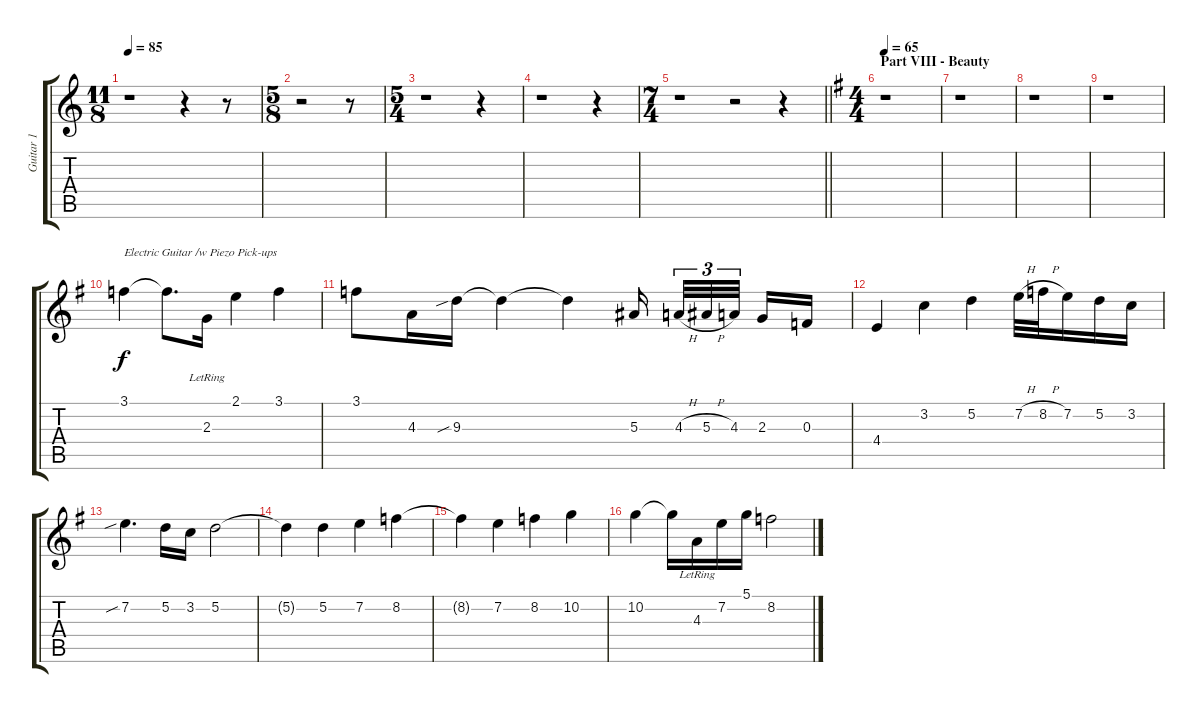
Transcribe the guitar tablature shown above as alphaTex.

\track ("Guitar 1" "Guitar 1") {instrument distortionguitar}
\staff {score tabs}
\tuning (D4 A3 F3 C3 G2 D2) {hide}
\ts (11 8)
\tempo 85
\clef g2
\ks aminor
r.1{dy fff} r.4 r.8 |
\ts (5 8)
r.2 r.8 |
\ts (5 4)
r.1 r.4 |
r.1 r.4 |
\ts (7 4)
\barLineRight lightlight
r.1 r.2 r.4 |
\ts (4 4)
\section ("" "Part VIII - Beauty")
\tempo 65
\ks eminor
r.1 |
r.1 |
r.1 |
r.1 |
3.1.4{txt "Electric Guitar /w Piezo Pick-ups" dy f balance 4 instrument acousticguitarsteel} 3.1{t}.8{d} 2.3{lr}.16 2.1.4 3.1.4 |
3.1.8 4.3.16 9.3{sib}.16 9.3{t}.4 9.3{t}.4 5.3.16{beam splitsecondary} 4.3{h}.32{tu (3 2)} 5.3{h}.32{tu (3 2)} 4.3.32{tu (3 2) beam splitsecondary} 2.3.16 0.3.16 |
4.4.4 3.2.4 5.2.4 7.2{h}.32 8.2{h}.32 7.2.16 5.2.16 3.2.16 |
7.2{sib}.4{d} 5.2.16 3.2.16 5.2.2 |
5.2{t}.4 5.2.4 7.2.4 8.2.4 |
8.2{t}.4 7.2.4 8.2.4 10.2.4 |
10.2.4 10.2{t}.16 4.3{lr}.16 7.2.16 5.1.16 8.2.2
